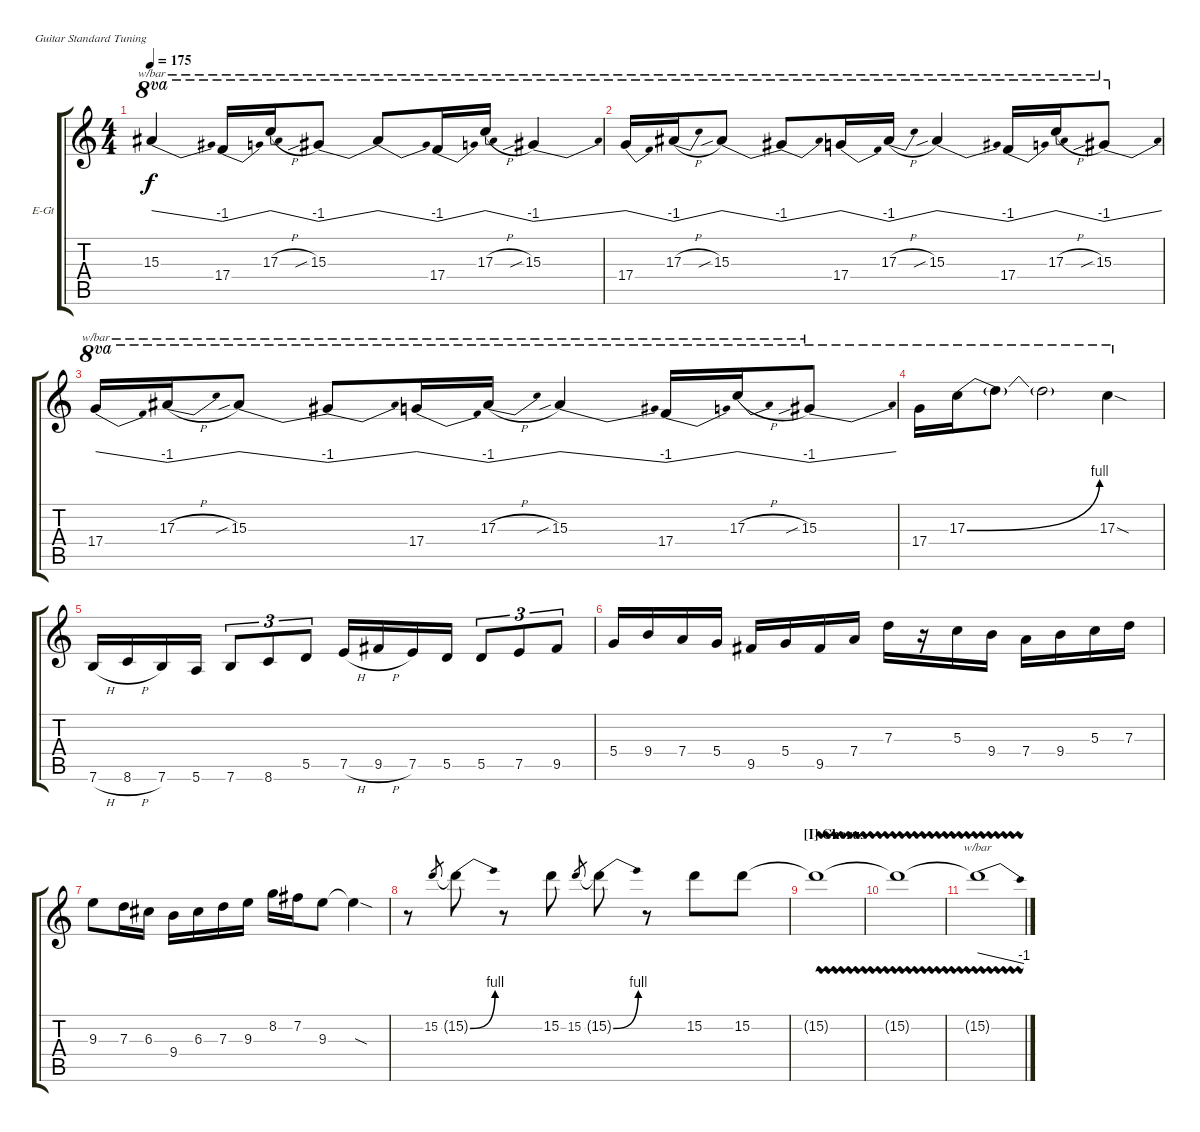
\defaultSystemsLayout 4
\bracketExtendMode groupsimilarinstruments
\firstSystemTrackNameOrientation horizontal
\otherSystemsTrackNameOrientation horizontal
\track ("Guitar" "E-Gt") {instrument distortionguitar}
\staff {score tabs}
\tuning (E4 B3 G3 D3 A2 E2)
\ts (4 4)
\tempo 175
\clef g2
\scale
0.5
\ks c
15.3{t}.4{tbe (dive default 0 0 46.199999999999996 -4) ot 8va dy f} 17.4.16{tbe (dive default 0 -4 46.199999999999996 0) ot 8va} 17.3{h}.16{tbe (dive default 0 0 45 -4) ot 8va} 15.3{sib}.8{tbe (dive default 0 -4 46.199999999999996 0) ot 8va} 15.3{t}.8{tbe (dive default 0 0 45 -4) ot 8va} 17.4.16{tbe (dive default 0 -4 46.199999999999996 0) ot 8va} 17.3{h}.16{tbe (dive default 0 0 45 -4) ot 8va} 15.3{sib}.4{tbe (dive default 0 -4 46.199999999999996 0) ot 8va} |
\scale
0.5 17.4.16{tbe (dive default 0 0 45 -4) ot 8va} 17.3{h}.16{tbe (dive default 0 -4 47.4 0) ot 8va} 15.3{sib}.8{tbe (dive default 0 0 45 -4) ot 8va} 15.3{t}.8{tbe (dive default 0 -4 47.4 0) ot 8va} 17.4.16{tbe (dive default 0 0 45.6 -4) ot 8va} 17.3{h}.16{tbe (dive default 0 -4 46.199999999999996 0) ot 8va} 15.3{sib}.4{tbe (dive default 0 0 45 -4) ot 8va} 17.4.16{tbe (dive default 0 -4 48 0) ot 8va} 17.3{h}.16{tbe (dive default 0 0 45 -4) ot 8va} 15.3{sib}.8{tbe (dive default 0 -4 48 0) ot 8va} |
\scale
0.5 17.4.16{tbe (dive default 0 0 45 -4) ot 8va} 17.3{h}.16{tbe (dive default 0 -4 46.8 0) ot 8va} 15.3{sib}.8{tbe (dive default 0 0 45 -4) ot 8va} 15.3{t}.8{tbe (dive default 0 -4 46.199999999999996 0) ot 8va} 17.4.16{tbe (dive default 0 0 45 -4) ot 8va} 17.3{h}.16{tbe (dive default 0 -4 46.8 0) ot 8va} 15.3{sib}.4{tbe (dive default 0 0 45 -4) ot 8va} 17.4.16{tbe (dive default 0 -4 45.6 0) ot 8va} 17.3{h}.16{tbe (dive default 0 0 45 -4) ot 8va} 15.3{sib}.8{tbe (dive default 0 -4 47.4 0) ot 8va} |
\scale
0.5 17.4.16{ot 8va} 17.3{be (bend 0 0 15 4)}.16{ot 8va} 17.3{t}.8{ot 8va} 17.3{t}.2{ot 8va} 17.3{sod}.4{ot 8va} |
\scale
0.5 7.6{h}.16 8.6{h}.16 7.6.16 5.6.16 7.6.8{tu (3 2)} 8.6.8{tu (3 2)} 5.5.8{tu (3 2)} 7.5{h}.16 9.5{h}.16 7.5.16 5.5.16 5.5.8{tu (3 2)} 7.5.8{tu (3 2)} 9.5.8{tu (3 2)} |
\scale
0.5 5.4.16 9.4.16 7.4.16 5.4.16 9.5.16 5.4.16 9.5.16 7.4.16 7.3.16 r.16 5.3.16 9.4.16 7.4.16 9.4.16 5.3.16 7.3.16 |
\scale
0.5 9.3.8 7.3.16 6.3.16 9.4.16 6.3.16 7.3.16 9.3.16 8.2.16 7.2.16 9.3.8 9.3{sod t}.4 |
\scale
0.5 r.8 15.2.8{gr} 15.2{be (bend 0 0 15 4) t}.8 r.8 15.2.8 15.2.8{gr} 15.2{be (bend 0 0 15 4) t}.8 r.8 15.2.8 15.2.8 |
\section ("I" "Chorus")
\scale
0.5 15.2{vw t}.1 |
\scale
0.5 15.2{vw t}.1 |
\scale
0.5 15.2{t}.1{tbe (dive default 0 0 45 -4)} |
\scale
0.5 |
\scale
0.5 |
\scale
0.5 |
\scale
0.5 |
\scale
0.5
